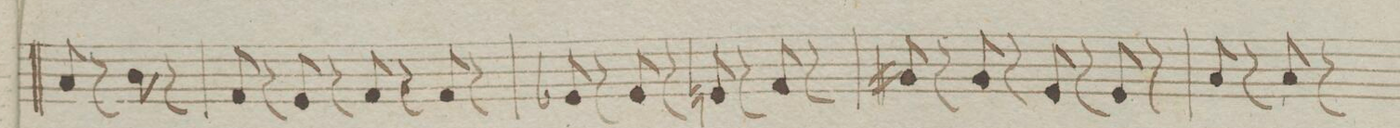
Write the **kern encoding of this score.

**kern	**dynam
*I"Violin 2do	*
*clefG2	*
*k[b-]	*
*met(c)	*
*M4/4	*
8a/	.
8r	.
8b-\	.
8r	.
=18	=18
8f/	.
8r	.
8e/	.
8r	.
8f/	.
8r	.
8f/	.
8r	.
=19	=19
8e-X/	.
8r	.
8e-/	.
8r	.
8en/	.
8r	.
8f/	.
8r	.
=20	=20
8g#X/	.
8r	.
8g#/	.
8r	.
8e/	.
8r	.
8e/	.
8r	.
=21	=21
8a/	.
8r	.
8a/	.
8r	.
*-	*-
